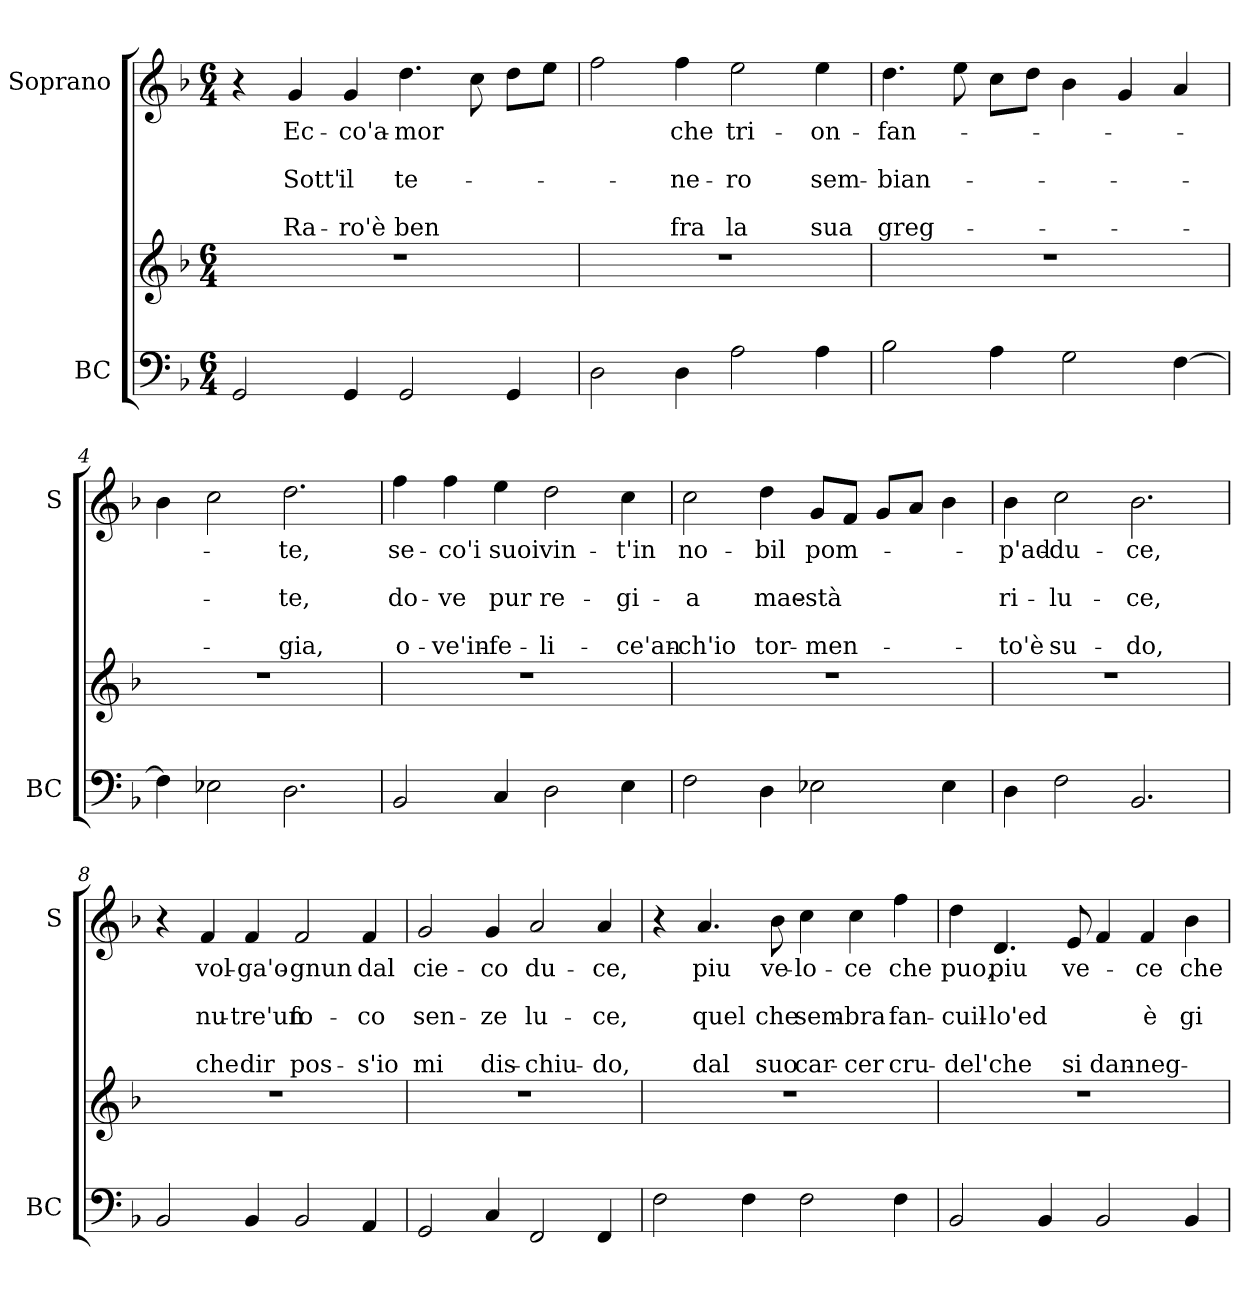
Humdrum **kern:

**kern	**kern	**kern	**text	**text	**text	**text	**text
*part2	*part2	*part1	*part1	*part1	*part1	*part1	*part1
*staff3	*staff2	*staff1	*staff1	*staff1	*staff1	*staff1	*staff1
*I"BC	*	*I"Soprano	*	*	*	*	*
*I'BC	*	*I'S	*	*	*	*	*
*clefF4	*clefG2	*clefG2	*	*	*	*	*
*k[b-]	*k[b-]	*k[b-]	*	*	*	*	*
*F:	*F:	*F:	*	*	*	*	*
*M6/4	*M6/4	*M6/4	*	*	*	*	*
=1	=1	=1	=1	=1	=1	=1	=1
2GG/	1.r	4r	.	.	.	.	.
!	!	!	!LO:LY:b	!	!LO:LY:b	!	!LO:LY:b
.	.	4g/	Ec-	.	Sott'	.	Ra-
!	!	!	!LO:LY:b	!	!LO:LY:b	!	!LO:LY:b
4GG/	.	4g/	-co'a-	.	il	.	-ro'è
!	!	!	!LO:LY:b	!	!LO:LY:b	!	!LO:LY:b
2GG/	.	4.dd\	-mor	.	te-	.	ben
.	.	8cc\	.	.	.	.	.
4GG/	.	8dd\L	.	.	.	.	.
.	.	8ee\J	.	.	.	.	.
=2	=2	=2	=2	=2	=2	=2	=2
2D\	1.r	2ff\	.	.	.	.	.
!	!	!	!LO:LY:b	!	!LO:LY:b	!	!LO:LY:b
4D\	.	4ff\	che	.	-ne-	.	fra
!	!	!	!LO:LY:b	!	!LO:LY:b	!	!LO:LY:b
2A\	.	2ee\	tri-	.	-ro	.	la
!	!	!	!LO:LY:b	!	!LO:LY:b	!	!LO:LY:b
4A\	.	4ee\	-on-	.	sem-	.	sua
=3	=3	=3	=3	=3	=3	=3	=3
!	!	!	!LO:LY:b	!	!LO:LY:b	!	!LO:LY:b
2B-\	1.r	4.dd\	-fan-	.	-bian-	.	greg-
.	.	8ee\	.	.	.	.	.
4A\	.	8cc\L	.	.	.	.	.
.	.	8dd\J	.	.	.	.	.
2G\	.	4b-\	.	.	.	.	.
.	.	4g/	.	.	.	.	.
[4F\	.	4a/	.	.	.	.	.
=4	=4	=4	=4	=4	=4	=4	=4
4F\]	1.r	4b-\	.	.	.	.	.
2E-X\	.	2cc\	.	.	.	.	.
!	!	!	!LO:LY:b	!	!LO:LY:b	!	!LO:LY:b
2.D\	.	2.dd\	-te,	.	-te,	.	-gia,
!!LO:LB:g=z
=5	=5	=5	=5	=5	=5	=5	=5
!	!	!	!LO:LY:b	!	!LO:LY:b	!	!LO:LY:b
2BB-/	1.r	4ff\	se-	.	do-	.	o-
!	!	!	!LO:LY:b	!	!LO:LY:b	!	!LO:LY:b
.	.	4ff\	-co'i	.	-ve	.	-ve'in-
!	!	!	!LO:LY:b	!	!LO:LY:b	!	!LO:LY:b
4C/	.	4ee\	suoi	.	pur	.	-fe-
!	!	!	!LO:LY:b	!	!LO:LY:b	!	!LO:LY:b
2D\	.	2dd\	vin-	.	re-	.	-li-
!	!	!	!LO:LY:b	!	!LO:LY:b	!	!LO:LY:b
4E\	.	4cc\	-t'in	.	-gi-	.	-ce'an-
=6	=6	=6	=6	=6	=6	=6	=6
!	!	!	!LO:LY:b	!	!LO:LY:b	!	!LO:LY:b
2F\	1.r	2cc\	no-	.	-a	.	-ch'io
!	!	!	!LO:LY:b	!	!LO:LY:b	!	!LO:LY:b
4D\	.	4dd\	-bil	.	mae-	.	tor-
!	!	!	!LO:LY:b	!	!LO:LY:b	!	!LO:LY:b
2E-X\	.	8g/L	pom-	.	-stà	.	-men-
.	.	8f/J	.	.	.	.	.
.	.	8g/L	.	.	.	.	.
.	.	8a/J	.	.	.	.	.
4E-\	.	4b-\	.	.	.	.	.
=7	=7	=7	=7	=7	=7	=7	=7
!	!	!	!LO:LY:b	!	!LO:LY:b	!	!LO:LY:b
4D\	1.r	4b-\	-p'ad-	.	ri-	.	-to'è
!	!	!	!LO:LY:b	!	!LO:LY:b	!	!LO:LY:b
2F\	.	2cc\	-du-	.	-lu-	.	su-
!	!	!	!LO:LY:b	!	!LO:LY:b	!	!LO:LY:b
2.BB-/	.	2.b-\	-ce,	.	-ce,	.	-do,
=8	=8	=8	=8	=8	=8	=8	=8
2BB-/	1.r	4r	.	.	.	.	.
!	!	!	!LO:LY:b	!	!LO:LY:b	!	!LO:LY:b
.	.	4f/	vol-	.	nu-	.	che
!	!	!	!LO:LY:b	!	!LO:LY:b	!	!LO:LY:b
4BB-/	.	4f/	-ga'o-	.	-tre'un	.	dir
!	!	!	!LO:LY:b	!	!LO:LY:b	!	!LO:LY:b
2BB-/	.	2f/	-gnun	.	fo-	.	pos-
!	!	!	!LO:LY:b	!	!LO:LY:b	!	!LO:LY:b
4AA/	.	4f/	dal	.	-co	.	-s'io
=9	=9	=9	=9	=9	=9	=9	=9
!	!	!	!LO:LY:b	!	!LO:LY:b	!	!LO:LY:b
2GG/	1.r	2g/	cie-	.	sen-	.	mi
!	!	!	!LO:LY:b	!	!LO:LY:b	!	!LO:LY:b
4C/	.	4g/	-co	.	-ze	.	dis-
!	!	!	!LO:LY:b	!	!LO:LY:b	!	!LO:LY:b
2FF/	.	2a/	du-	.	lu-	.	-chiu-
!	!	!	!LO:LY:b	!	!LO:LY:b	!	!LO:LY:b
4FF/	.	4a/	-ce,	.	-ce,	.	-do,
!!LO:PB:g=z
=10	=10	=10	=10	=10	=10	=10	=10
2F\	1.r	4r	.	.	.	.	.
!	!	!	!LO:LY:b	!	!LO:LY:b	!	!LO:LY:b
.	.	4.a/	piu	.	quel	.	dal
4F\	.	.	.	.	.	.	.
!	!	!	!LO:LY:b	!	!LO:LY:b	!	!LO:LY:b
.	.	8b-\	ve-	.	che	.	suo
!	!	!	!LO:LY:b	!	!LO:LY:b	!	!LO:LY:b
2F\	.	4cc\	-lo-	.	sem-	.	car-
!	!	!	!LO:LY:b	!	!LO:LY:b	!	!LO:LY:b
.	.	4cc\	-ce	.	-bra	.	-cer
!	!	!	!LO:LY:b	!	!LO:LY:b	!	!LO:LY:b
4F\	.	4ff\	che	.	fan-	.	cru-
=11	=11	=11	=11	=11	=11	=11	=11
!	!	!	!LO:LY:b	!	!LO:LY:b	!	!LO:LY:b
2BB-/	1.r	4dd\	puo,	.	-cuil-	.	-del'
!	!	!	!LO:LY:b	!	!LO:LY:b	!	!LO:LY:b
.	.	4.d/	piu	.	-lo'ed	.	che
4BB-/	.	.	.	.	.	.	.
!	!	!	!LO:LY:b	!	!	!	!LO:LY:b
.	.	8e/	ve-	.	.	.	si
!	!	!	!	!	!	!	!LO:LY:b
2BB-/	.	4f/	.	.	.	.	dan-
!	!	!	!LO:LY:b	!	!LO:LY:b	!	!LO:LY:b
.	.	4f/	-ce	.	è	.	-neg-
!	!	!	!LO:LY:b	!	!LO:LY:b	!	!
4BB-/	.	4b-\	che	.	gi-	.	.
=	=	=	=	=	=	=	=
*-	*-	*-	*-	*-	*-	*-	*-
